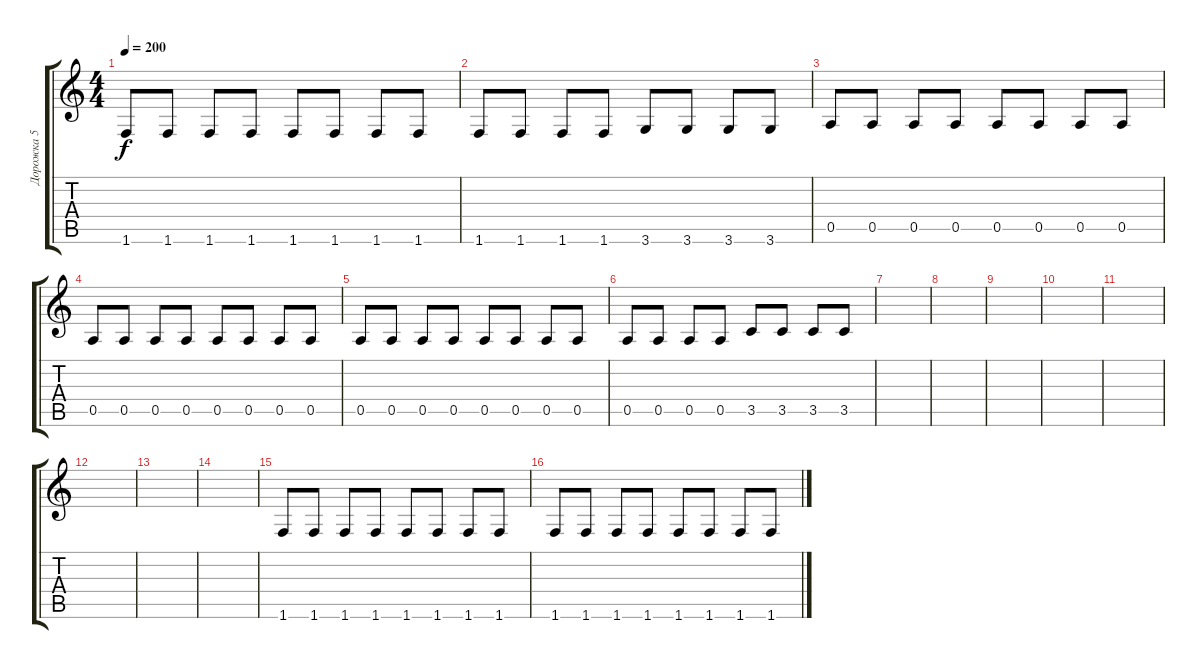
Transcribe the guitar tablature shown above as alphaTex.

\track ("Дорожка 5" "Дорожка 5") {instrument distortionguitar}
\staff {score tabs}
\tuning (E4 B3 G3 D3 A2 E2) {hide}
\ts (4 4)
\tempo 200
\clef g2
\ks c
1.6.8{dy f} 1.6.8 1.6.8 1.6.8 1.6.8 1.6.8 1.6.8 1.6.8 |
1.6.8 1.6.8 1.6.8 1.6.8 3.6.8 3.6.8 3.6.8 3.6.8 |
0.5.8 0.5.8 0.5.8 0.5.8 0.5.8 0.5.8 0.5.8 0.5.8 |
0.5.8 0.5.8 0.5.8 0.5.8 0.5.8 0.5.8 0.5.8 0.5.8 |
0.5.8 0.5.8 0.5.8 0.5.8 0.5.8 0.5.8 0.5.8 0.5.8 |
0.5.8 0.5.8 0.5.8 0.5.8 3.5.8 3.5.8 3.5.8 3.5.8 |
|
|
|
|
|
|
|
|
1.6.8 1.6.8 1.6.8 1.6.8 1.6.8 1.6.8 1.6.8 1.6.8 |
1.6.8 1.6.8 1.6.8 1.6.8 1.6.8 1.6.8 1.6.8 1.6.8
